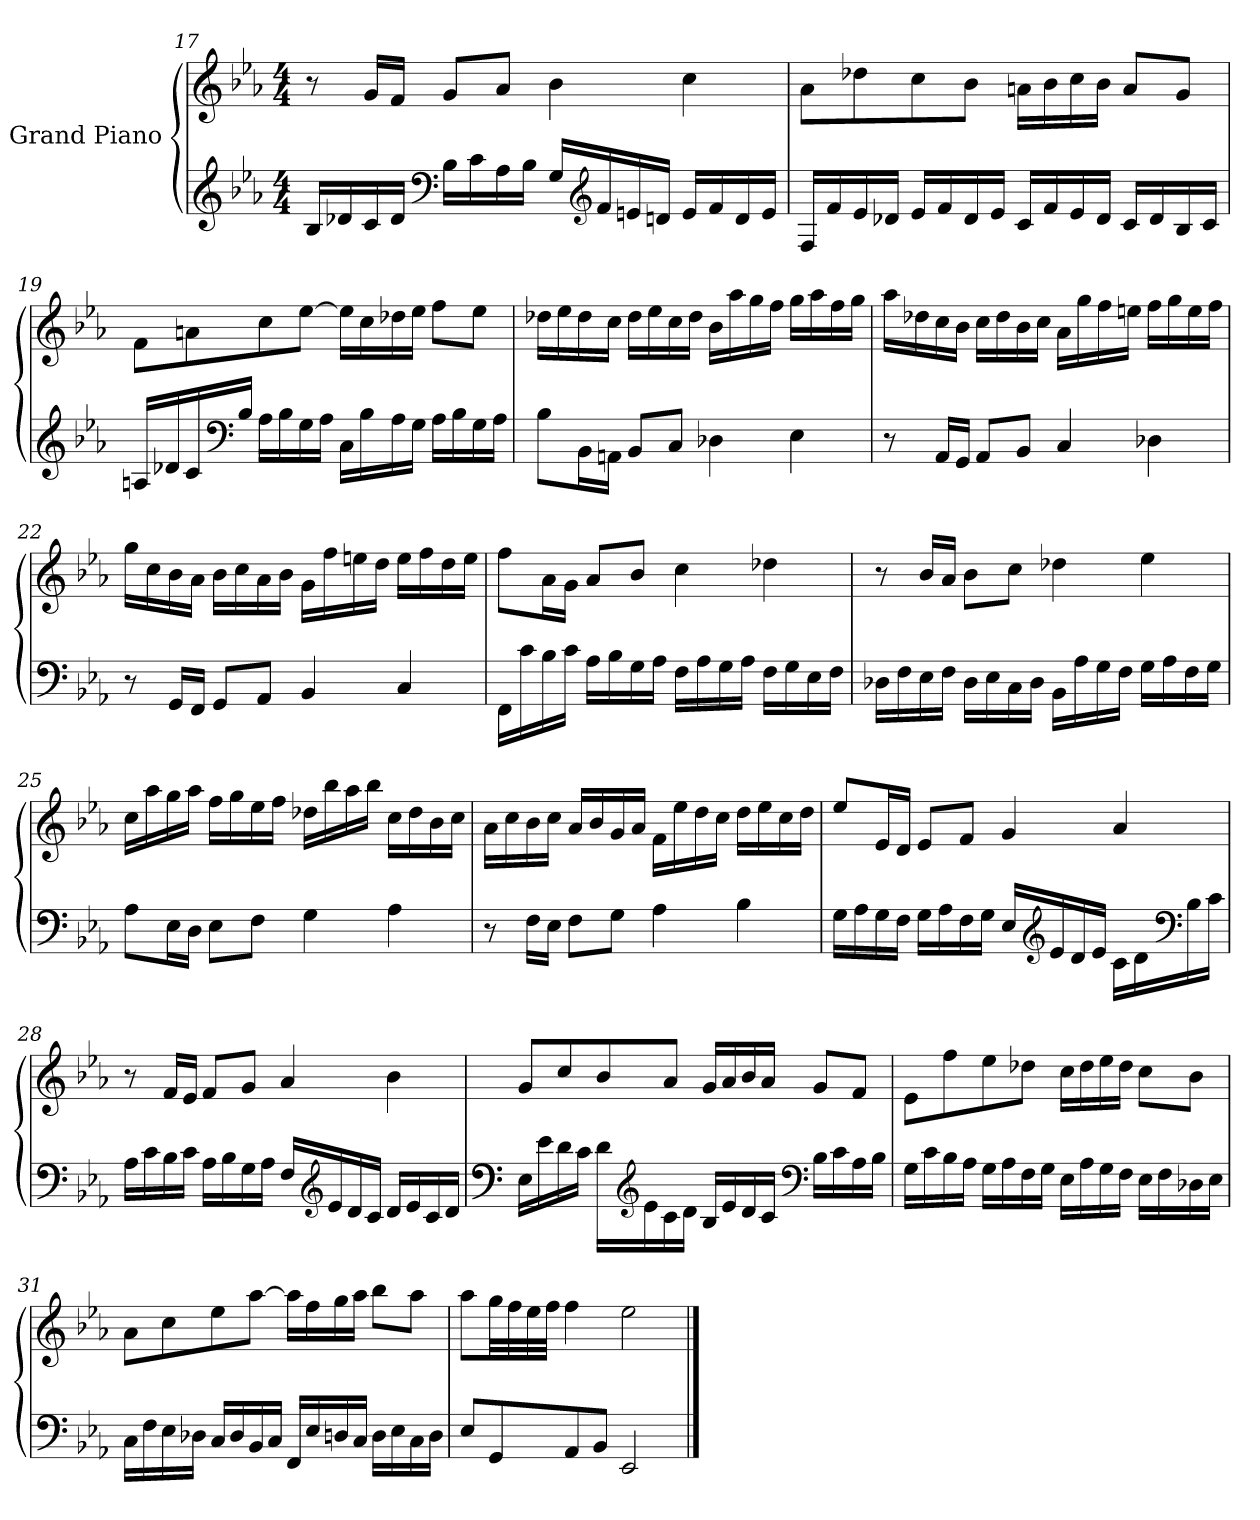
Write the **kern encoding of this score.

**kern	**kern
*part2	*part1
*staff2	*staff1
*I"Grand Piano	*I"Grand Piano
*clefG2	*clefG2
*k[b-e-a-]	*k[b-e-a-]
*M4/4	*M4/4
=17	=17
16B-i/LL	8r
16d-Xi/	.
16ci/	16gj/LL
16d-i/JJ	16fj/JJ
*clefF4	*
16B-i\LL	8gj/L
16ci\	.
16A-i\	8a-j/J
16B-i\JJ	.
16Gi/LL	4b-j\
*clefG2	*
16fi/	.
16eni/	.
16dni/JJ	.
16ei/LL	4ccj\
16fi/	.
16di/	.
16ei/JJ	.
!!LO:LB:g=z
=18	=18
16Fi/LL	8a-j\L
16fi/	.
16e-i/	8dd-Xj\
16d-Xi/JJ	.
16e-i/LL	8ccj\
16fi/	.
16d-i/	8b-j\J
16e-i/JJ	.
16ci/LL	16anj\LL
16fi/	16b-j\
16e-i/	16ccj\
16d-i/JJ	16b-j\JJ
16ci/LL	8aj/L
16d-i/	.
16B-i/	8gj/J
16ci/JJ	.
=19	=19
16Ani/LL	8fj\L
16d-Xi/	.
16ci/	8anj\
*clefF4	*
16B-i/JJ	.
16Ai\LL	8ccj\
16B-i\	.
16Gi\	[8ee-j\J
16Ai\JJ	.
16Ci\LL	16ee-j\LL]
16B-i\	16ccj\
16Ai\	16dd-Xj\
16Gi\JJ	16ee-j\JJ
16Ai\LL	8ffj\L
16B-i\	.
16Gi\	8ee-j\J
16Ai\JJ	.
!!LO:LB:g=z
=20	=20
8B-i\L	16dd-Xj\LL
.	16ee-j\
16BB-i\L	16dd-j\
16AAni\JJ	16ccj\JJ
8BB-i/L	16dd-j\LL
.	16ee-j\
8Ci/J	16ccj\
.	16dd-j\JJ
4D-Xi\	16b-j\LL
.	16aa-j\
.	16ggj\
.	16ffj\JJ
4E-i\	16ggj\LL
.	16aa-j\
.	16ffj\
.	16ggj\JJ
=21	=21
8r	16aa-j\LL
.	16dd-Xj\
16AA-i/LL	16ccj\
16GGi/JJ	16b-j\JJ
8AA-i/L	16ccj\LL
.	16dd-j\
8BB-i/J	16b-j\
.	16ccj\JJ
4Ci/	16a-j\LL
.	16ggj\
.	16ffj\
.	16eenj\JJ
4D-Xi\	16ffj\LL
.	16ggj\
.	16eej\
.	16ffj\JJ
!!LO:LB:g=z
=22	=22
8r	16ggj\LL
.	16ccj\
16GGi/LL	16b-j\
16FFi/JJ	16a-j\JJ
8GGi/L	16b-j\LL
.	16ccj\
8AA-i/J	16a-j\
.	16b-j\JJ
4BB-i/	16gj\LL
.	16ffj\
.	16eenj\
.	16ddj\JJ
4Ci/	16eej\LL
.	16ffj\
.	16ddj\
.	16eej\JJ
=23	=23
16FFi\LL	8ffj\L
16ci\	.
16B-i\	16a-j\L
16ci\JJ	16gj\JJ
16A-i\LL	8a-j/L
16B-i\	.
16Gi\	8b-j/J
16A-i\JJ	.
16Fi\LL	4ccj\
16A-i\	.
16Gi\	.
16A-i\JJ	.
16Fi\LL	4dd-Xj\
16Gi\	.
16E-i\	.
16Fi\JJ	.
!!LO:PB:g=z
=24	=24
16D-Xi\LL	8r
16Fi\	.
16E-i\	16b-j/LL
16Fi\JJ	16a-j/JJ
16D-i\LL	8b-j\L
16E-i\	.
16Ci\	8ccj\J
16D-i\JJ	.
16BB-i\LL	4dd-Xj\
16A-i\	.
16Gi\	.
16Fi\JJ	.
16Gi\LL	4ee-j\
16A-i\	.
16Fi\	.
16Gi\JJ	.
=25	=25
8A-i\L	16ccj\LL
.	16aa-j\
16E-i\L	16ggj\
16Di\JJ	16aa-j\JJ
8E-i\L	16ffj\LL
.	16ggj\
8Fi\J	16ee-j\
.	16ffj\JJ
4Gi\	16dd-Xj\LL
.	16bb-j\
.	16aa-j\
.	16bb-j\JJ
4A-i\	16ccj\LL
.	16dd-j\
.	16b-j\
.	16ccj\JJ
!!LO:LB:g=z
=26	=26
8r	16a-j\LL
.	16ccj\
16Fi\LL	16b-j\
16E-i\JJ	16ccj\JJ
8Fi\L	16a-j/LL
.	16b-j/
8Gi\J	16gj/
.	16a-j/JJ
4A-i\	16fj\LL
.	16ee-j\
.	16ddj\
.	16ccj\JJ
4B-i\	16ddj\LL
.	16ee-j\
.	16ccj\
.	16ddj\JJ
=27	=27
16Gi\LL	8ee-j/L
16A-i\	.
16Gi\	16e-j/L
16Fi\JJ	16dj/JJ
16Gi\LL	8e-j/L
16A-i\	.
16Fi\	8fj/J
16Gi\JJ	.
16E-i/LL	4gj/
*clefG2	*
16e-i/	.
16di/	.
16e-i/JJ	.
16ci\LL	4a-j/
16di\	.
*clefF4	*
16B-i\	.
16ci\JJ	.
!!LO:LB:g=z
=28	=28
16A-i\LL	8r
16ci\	.
16B-i\	16fj/LL
16ci\JJ	16e-j/JJ
16A-i\LL	8fj/L
16B-i\	.
16Gi\	8gj/J
16A-i\JJ	.
16Fi/LL	4a-j/
*clefG2	*
16e-i/	.
16di/	.
16ci/JJ	.
16di/LL	4b-j\
16e-i/	.
16ci/	.
16di/JJ	.
=29	=29
*clefF4	*
16E-i\LL	8gj/L
16e-i\	.
16di\	8ccj/
16ci\JJ	.
16di\LL	8b-j/
*clefG2	*
16e-i\	.
16ci\	8a-j/J
16di\JJ	.
16B-i/LL	16gj/LL
16e-i/	16a-j/
16di/	16b-j/
16ci/JJ	16a-j/JJ
*clefF4	*
16B-i\LL	8gj/L
16ci\	.
16A-i\	8fj/J
16B-i\JJ	.
!!LO:LB:g=z
=30	=30
16Gi\LL	8e-j\L
16ci\	.
16B-i\	8ffj\
16A-i\JJ	.
16Gi\LL	8ee-j\
16A-i\	.
16Fi\	8dd-Xj\J
16Gi\JJ	.
16E-i\LL	16ccj\LL
16A-i\	16dd-j\
16Gi\	16ee-j\
16Fi\JJ	16dd-j\JJ
16E-i\LL	8ccj\L
16Fi\	.
16D-Xi\	8b-j\J
16E-i\JJ	.
=31	=31
16Ci\LL	8a-j\L
16Fi\	.
16E-i\	8ccj\
16D-Xi\JJ	.
16Ci/LL	8ee-j\
16D-i/	.
16BB-i/	[8aa-j\J
16Ci/JJ	.
16FFi/LL	16aa-j\LL]
16E-i/	16ffj\
16Dni/	16ggj\
16Ci/JJ	16aa-j\JJ
16Di\LL	8bb-j\L
16E-i\	.
16Ci\	8aa-j\J
16Di\JJ	.
=32	=32
8E-i/L	8aa-j\L
8GGi/	32ggj\LL
.	32ffj\
.	32ee-j\
.	32ffj\JJJ
8AA-i/	4ffj\
8BB-i/J	.
2EE-i/	2ee-j\
==	==
*-	*-
